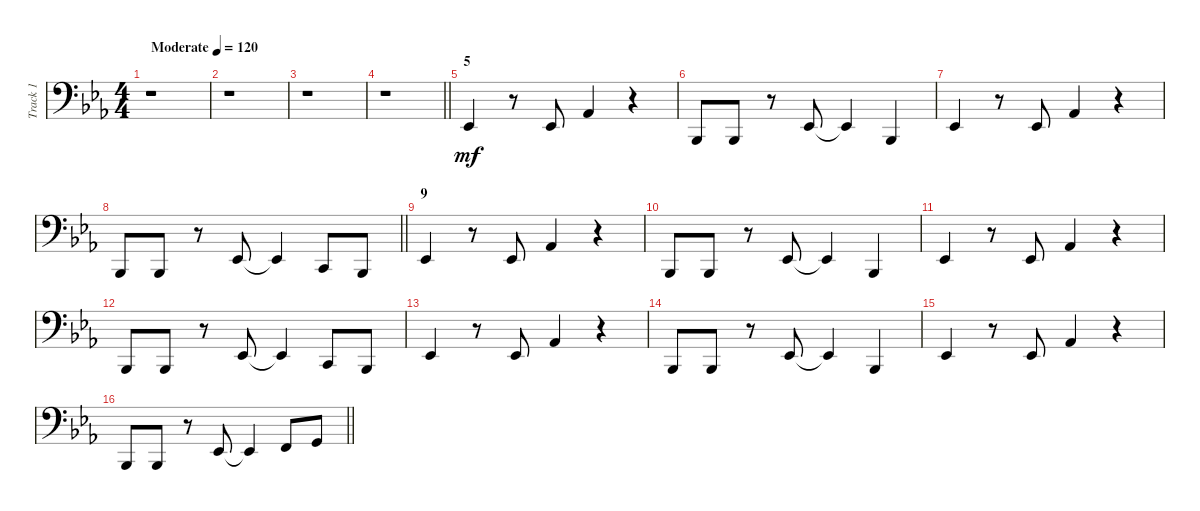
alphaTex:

\track ("Track 1" "Track 1") {instrument bassoon}
\staff {score}
\tuning (G2 D2 A1 E1 B0) {hide}
\ts (4 4)
\tempo (120 "Moderate")
\clef f4
\ks eb
r.1{dy mf instrument bassoon} |
r.1 |
r.1 |
\barLineRight lightlight
r.1 |
\section ("" "5")
1.2.4 r.8 1.2.8 1.1.4 r.4 |
1.3.8 1.3.8 r.8 1.2.8 1.2{t}.4 1.3.4 |
1.2.4 r.8 1.2.8 1.1.4 r.4 |
\barLineRight lightlight
1.3.8 1.3.8 r.8 1.2.8 1.2{t}.4 3.3.8 1.3.8 |
\section ("" "9")
1.2.4 r.8 1.2.8 1.1.4 r.4 |
1.3.8 1.3.8 r.8 1.2.8 1.2{t}.4 1.3.4 |
1.2.4 r.8 1.2.8 1.1.4 r.4 |
1.3.8 1.3.8 r.8 1.2.8 1.2{t}.4 3.3.8 1.3.8 |
1.2.4 r.8 1.2.8 1.1.4 r.4 |
1.3.8 1.3.8 r.8 1.2.8 1.2{t}.4 1.3.4 |
1.2.4 r.8 1.2.8 1.1.4 r.4 |
\barLineRight lightlight
1.3.8 1.3.8 r.8 1.2.8 1.2{t}.4 3.2.8 0.1.8
